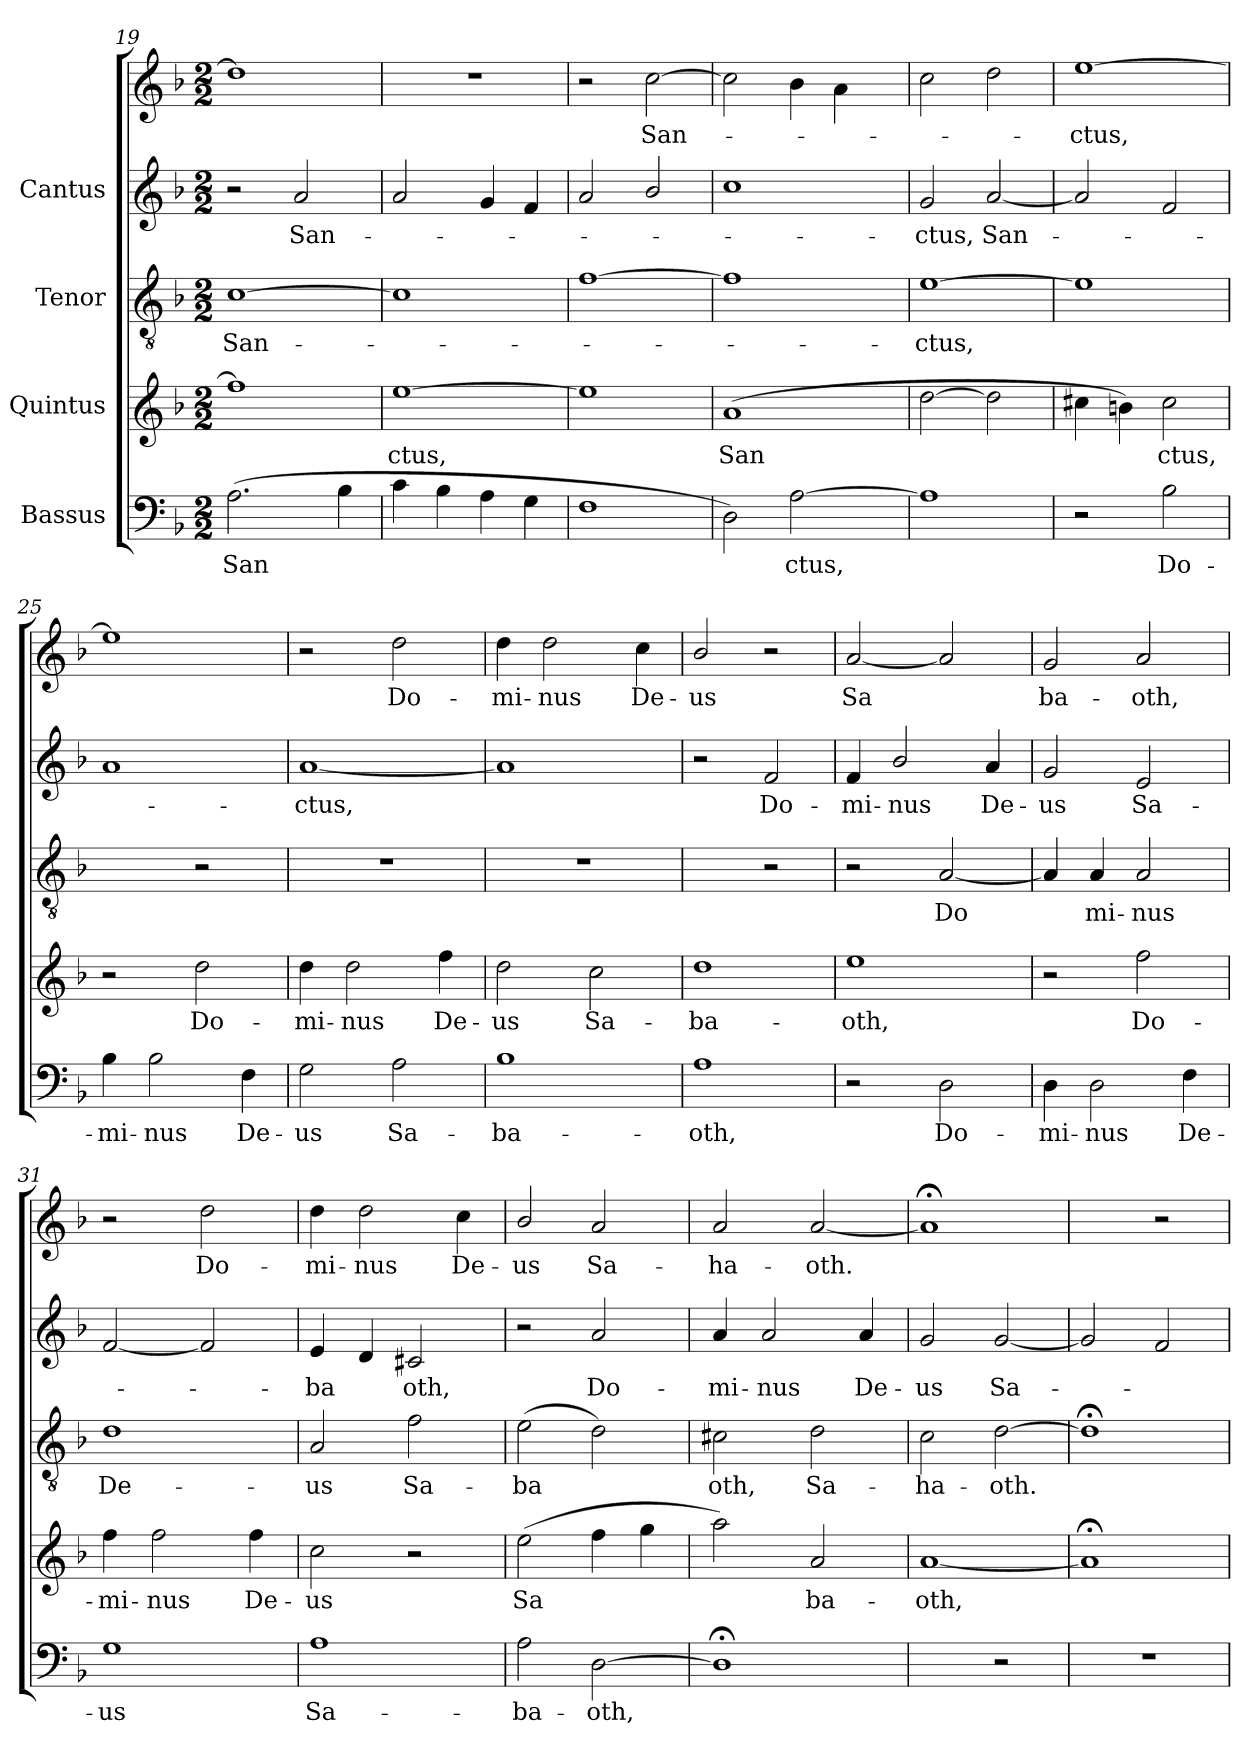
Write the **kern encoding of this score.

**kern	**text	**kern	**text	**kern	**text	**kern	**text	**kern	**text
*part4	*part4	*part3	*part3	*part2	*part2	*part1	*part1	*part1	*part1
*staff5	*staff5	*staff4	*staff4	*staff3	*staff3	*staff2	*staff2	*staff1	*staff1
*I"Bassus	*	*I"Quintus	*	*I"Tenor	*	*I"Cantus	*	*	*
!!LO:LB:g=z
*clefF4	*	*clefG2	*	*clefGv2	*	*clefG2	*	*clefG2	*
*k[b-]	*	*k[b-]	*	*k[b-]	*	*k[b-]	*	*k[b-]	*
*F:	*	*F:	*	*F:	*	*F:	*	*F:	*
*M2/2	*	*M2/2	*	*M2/2	*	*M2/2	*	*M2/2	*
=19	=19	=19	=19	=19	=19	=19	=19	=19	=19
!	!LO:LY:b:cj	!	!	!	!LO:LY:b:cj	!	!	!	!
(>2.A\	San-	1ff]	.	[>1c	San-	2r	.	1dd]	.
!	!	!	!	!	!	!	!LO:LY:b:cj	!	!
.	.	.	.	.	.	2a/	San-	.	.
!	!LO:LY:b:cj	!	!	!	!	!	!	!	!
4B-\	--	.	.	.	.	.	.	.	.
!!LO:LB:g=z
=20	=20	=20	=20	=20	=20	=20	=20	=20	=20
!	!	!	!LO:LY:b:cj	!	!	!	!	!	!
4c\	.	[>1ee	-ctus,	1c]	.	2a/	.	1r	.
4B-\	.	.	.	.	.	.	.	.	.
4A\	.	.	.	.	.	4g/	.	.	.
4G\	.	.	.	.	.	4f/	.	.	.
!!LO:PB:g=z
=21	=21	=21	=21	=21	=21	=21	=21	=21	=21
1F	.	1ee]	.	[>1f	.	2a/	.	2r	.
!	!	!	!	!	!	!	!	!	!LO:LY:b
.	.	.	.	.	.	2b-/	.	[>2cc\	-San-
!!LO:LB:g=z
=22	=22	=22	=22	=22	=22	=22	=22	=22	=22
!	!LO:LY:b:cj	!	!LO:LY:b:cj	!	!	!	!	!	!
2D\)	-	(>1a	San-	1f]	.	1cc	.	2cc\]	.
!	!LO:LY:b:cj	!	!	!	!	!	!	!	!
[>2A\	ctus,	.	.	.	.	.	.	4b-\	.
.	.	.	.	.	.	.	.	4a\	.
!!LO:LB:g=z
=23	=23	=23	=23	=23	=23	=23	=23	=23	=23
!	!	!	!	!	!LO:LY:b:cj	!	!LO:LY:b:cj	!	!
1A]	.	[>2dd\	.	[>1e	-ctus,	2g/	-ctus,	2cc\	.
!	!	!	!	!	!	!	!LO:LY:b:cj	!	!
.	.	2dd\]	.	.	.	[<2a/	San-	2dd\	.
!!LO:PB:g=z
=24	=24	=24	=24	=24	=24	=24	=24	=24	=24
!	!	!	!LO:LY:b:cj	!	!	!	!	!	!LO:LY:b
2r	.	4cc#X\	-	1e]	.	2a/]	.	[>1ee	-ctus,
!	!	!	!LO:LY:b:cj	!	!	!	!	!	!
.	.	4bn\)	.	.	.	.	.	.	.
!	!LO:LY:b:cj	!	!LO:LY:b:cj	!	!	!	!	!	!
2B-\	Do-	2cc#\	ctus,	.	.	2f/	.	.	.
!!LO:LB:g=z
=25	=25	=25	=25	=25	=25	=25	=25	=25	=25
!	!LO:LY:b:cj	!	!	!	!	!	!	!	!
4B-\	-mi-	2r	.	2ryy	.	1a	.	1ee]	.
!	!LO:LY:b:cj	!	!	!	!	!	!	!	!
2B-\	-nus	.	.	.	.	.	.	.	.
!	!	!	!LO:LY:b:cj	!	!	!	!	!	!
.	.	2dd\	Do-	2r	.	.	.	.	.
!	!LO:LY:b:cj	!	!	!	!	!	!	!	!
4F\	De-	.	.	.	.	.	.	.	.
!!LO:LB:g=z
=26	=26	=26	=26	=26	=26	=26	=26	=26	=26
!	!LO:LY:b:cj	!	!LO:LY:b:cj	!	!	!	!LO:LY:b:cj	!	!
2G\	-us	4dd\	-mi-	1r	.	[<1a	-ctus,	2r	.
!	!	!	!LO:LY:b:cj	!	!	!	!	!	!
.	.	2dd\	-nus	.	.	.	.	.	.
!	!LO:LY:b:cj	!	!	!	!	!	!	!	!LO:LY:b
2A\	Sa-	.	.	.	.	.	.	2dd\	Do-
!	!	!	!LO:LY:b:cj	!	!	!	!	!	!
.	.	4ff\	De-	.	.	.	.	.	.
!!LO:PB:g=z
=27	=27	=27	=27	=27	=27	=27	=27	=27	=27
!	!LO:LY:b:cj	!	!LO:LY:b:cj	!	!	!	!	!	!LO:LY:b
1B-	-ba-	2dd\	-us	1r	.	1a]	.	4dd\	mi-
!	!	!	!	!	!	!	!	!	!LO:LY:b
.	.	.	.	.	.	.	.	2dd\	-nus
!	!	!	!LO:LY:b:cj	!	!	!	!	!	!
.	.	2cc\	Sa-	.	.	.	.	.	.
!	!	!	!	!	!	!	!	!	!LO:LY:b
.	.	.	.	.	.	.	.	4cc\	De-
!!LO:LB:g=z
=28	=28	=28	=28	=28	=28	=28	=28	=28	=28
!	!LO:LY:b:cj	!	!LO:LY:b:cj	!	!	!	!	!	!LO:LY:b
1A	-oth,	1dd	-ba-	2ryy	.	2r	.	2b-/	-us
!	!	!	!	!	!	!	!LO:LY:b:cj	!	!
.	.	.	.	2r	.	2f/	Do-	2r	.
!!LO:LB:g=z
=29	=29	=29	=29	=29	=29	=29	=29	=29	=29
!	!	!	!LO:LY:b:cj	!	!	!	!LO:LY:b:cj	!	!LO:LY:b
2r	.	1ee	-oth,	2r	.	4f/	-mi-	[<2a/	-Sa-
!	!	!	!	!	!	!	!LO:LY:b:cj	!	!
.	.	.	.	.	.	2b-/	-nus	.	.
!	!LO:LY:b:cj	!	!	!	!LO:LY:b:cj	!	!	!	!LO:LY:b
2D\	Do-	.	.	[<2A/	Do-	.	.	2a/]	--
!	!	!	!	!	!	!	!LO:LY:b:cj	!	!
.	.	.	.	.	.	4a/	De-	.	.
!!LO:PB:g=z
=30	=30	=30	=30	=30	=30	=30	=30	=30	=30
!	!LO:LY:b:cj	!	!	!	!LO:LY:b:cj	!	!LO:LY:b:cj	!	!LO:LY:b
4D\	-mi-	2r	.	4A/]	-	2g/	us	2g/	-ba-
!	!LO:LY:b:cj	!	!	!	!LO:LY:b:cj	!	!	!	!
2D\	-nus	.	.	4A/	mi-	.	.	.	.
!	!	!	!LO:LY:b:cj	!	!LO:LY:b:cj	!	!LO:LY:b:cj	!	!LO:LY:b
.	.	2ff\	Do-	2A/	-nus	2e/	Sa-	2a/	-oth,
!	!LO:LY:b:cj	!	!	!	!	!	!	!	!
4F\	De-	.	.	.	.	.	.	.	.
!!LO:LB:g=z
=31	=31	=31	=31	=31	=31	=31	=31	=31	=31
!	!LO:LY:b:cj	!	!LO:LY:b:cj	!	!LO:LY:b:cj	!	!	!	!
1G	-us	4ff\	-mi-	1d	De-	[<2f/	.	2r	.
!	!	!	!LO:LY:b:cj	!	!	!	!	!	!
.	.	2ff\	-nus	.	.	.	.	.	.
!	!	!	!	!	!	!	!	!	!LO:LY:b
.	.	.	.	.	.	2f/]	.	2dd\	-Do-
!	!	!	!LO:LY:b:cj	!	!	!	!	!	!
.	.	4ff\	De-	.	.	.	.	.	.
!!LO:LB:g=z
=32	=32	=32	=32	=32	=32	=32	=32	=32	=32
!	!LO:LY:b:cj	!	!LO:LY:b:cj	!	!LO:LY:b:cj	!	!LO:LY:b:cj	!	!LO:LY:b
1A	Sa-	2cc\	-us	2A/	-us	4e/	-ba-	4dd\	-mi-
!	!	!	!	!	!	!	!LO:LY:b:cj	!	!LO:LY:b
.	.	.	.	.	.	4d/	-	2dd\	-nus
!	!	!	!	!	!LO:LY:b:cj	!	!LO:LY:b:cj	!	!
.	.	2r	.	2f\	Sa-	2c#X/	oth,	.	.
!	!	!	!	!	!	!	!	!	!LO:LY:b
.	.	.	.	.	.	.	.	4cc\	De-
!!LO:PB:g=z
=33	=33	=33	=33	=33	=33	=33	=33	=33	=33
!	!LO:LY:b:cj	!	!LO:LY:b:cj	!	!LO:LY:b:cj	!	!	!	!LO:LY:b
2A\	-ba-	(>2ee\	Sa-	(>2e\	-ba-	2r	.	2b-/	us
!	!LO:LY:b:cj	!	!LO:LY:b:cj	!	!LO:LY:b:cj	!	!LO:LY:b:cj	!	!LO:LY:b
[>2D\	-oth,	4ff\	--	2d\)	--	2a/	-Do-	2a/	Sa-
!	!	!	!LO:LY:b:cj	!	!	!	!	!	!
.	.	4gg\	--	.	.	.	.	.	.
!!LO:LB:g=z
=34	=34	=34	=34	=34	=34	=34	=34	=34	=34
!	!	!	!LO:LY:b:cj	!	!LO:LY:b:cj	!	!LO:LY:b:cj	!	!LO:LY:b
1D;<]	.	2aa\)	-	2c#X\	-oth,	4a/	mi-	2a/	-ha-
!	!	!	!	!	!	!	!LO:LY:b:cj	!	!
.	.	.	.	.	.	2a/	-nus	.	.
!	!	!	!LO:LY:b:cj	!	!LO:LY:b:cj	!	!	!	!LO:LY:b
.	.	2a/	ba-	2d\	Sa-	.	.	[<2a/	-oth.
!	!	!	!	!	!	!	!LO:LY:b:cj	!	!
.	.	.	.	.	.	4a/	De-	.	.
!!LO:LB:g=z
=35	=35	=35	=35	=35	=35	=35	=35	=35	=35
!	!	!	!LO:LY:b:cj	!	!LO:LY:b:cj	!	!LO:LY:b:cj	!	!
2ryy	.	[<1a	-oth,	2c\	-ha-	2g/	-us	1a;<]	.
!	!	!	!	!	!LO:LY:b:cj	!	!LO:LY:b:cj	!	!
2r	.	.	.	[>2d\	-oth.	[<2g/	Sa-	.	.
!!LO:PB:g=z
=36	=36	=36	=36	=36	=36	=36	=36	=36	=36
1r	.	1a;<]	.	1d;<]	.	2g/]	.	2ryy	.
.	.	.	.	.	.	2f/	.	2r	.
=	=	=	=	=	=	=	=	=	=
*-	*-	*-	*-	*-	*-	*-	*-	*-	*-
